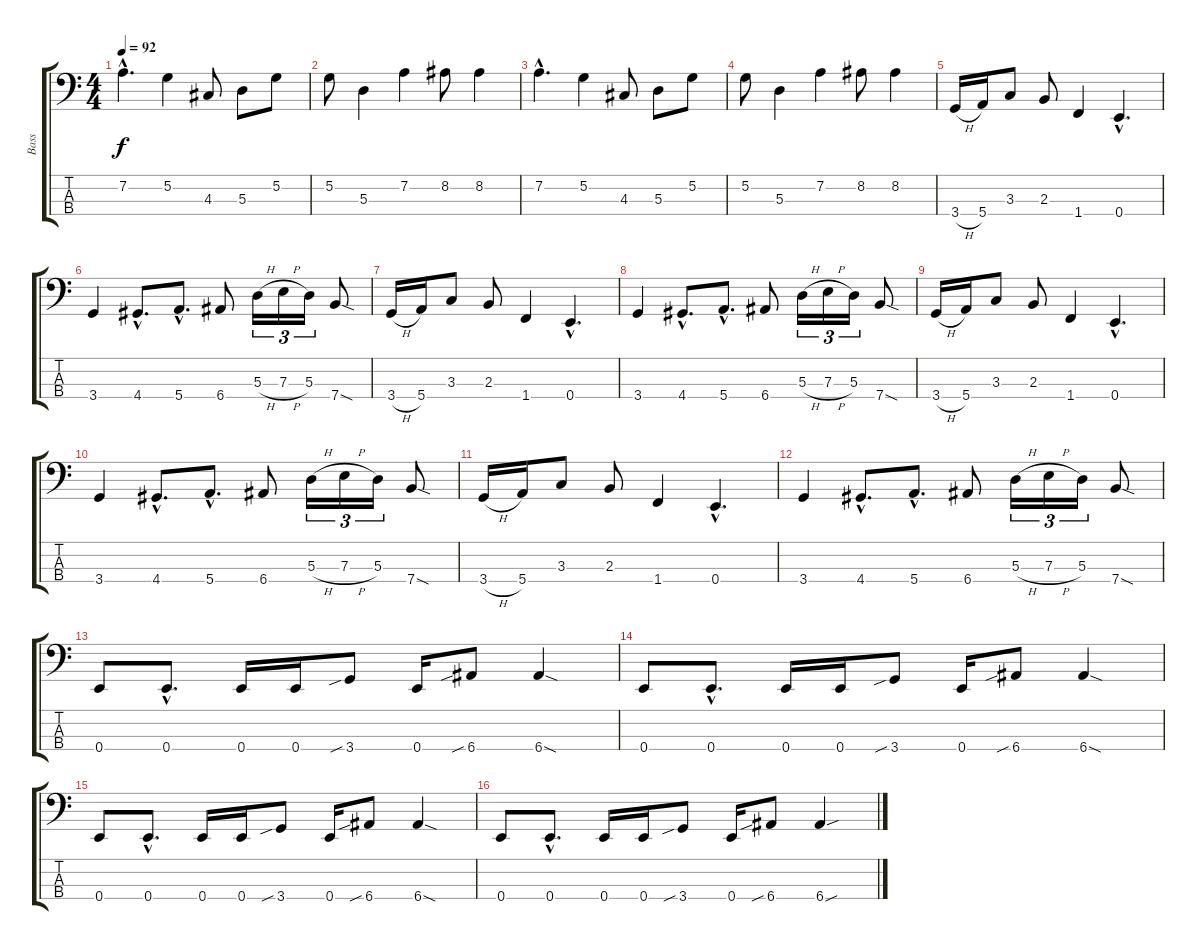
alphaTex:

\track ("Bass" "Bass") {instrument electricbassfinger}
\staff {score tabs}
\tuning (G2 D2 A1 E1) {hide}
\ts (4 4)
\tempo 92
\clef f4
\ks c
7.2{hac}.4{d dy f} 5.2.4 4.3.8 5.3.8 5.2.8 |
5.2.8 5.3.4 7.2.4 8.2.8 8.2.4 |
7.2{hac}.4{d} 5.2.4 4.3.8 5.3.8 5.2.8 |
5.2.8 5.3.4 7.2.4 8.2.8 8.2.4 |
3.4{h}.16{instrument distortionguitar} 5.4.16 3.3.8 2.3.8 1.4.4 0.4{hac}.4{d} |
3.4.4 4.4{hac}.8{d} 5.4{hac}.8{d} 6.4.8 5.3{h}.16{tu (3 2)} 7.3{h}.16{tu (3 2)} 5.3.16{tu (3 2)} 7.4{sod}.8 |
3.4{h}.16{instrument distortionguitar} 5.4.16 3.3.8 2.3.8 1.4.4 0.4{hac}.4{d} |
3.4.4 4.4{hac}.8{d} 5.4{hac}.8{d} 6.4.8 5.3{h}.16{tu (3 2)} 7.3{h}.16{tu (3 2)} 5.3.16{tu (3 2)} 7.4{sod}.8 |
3.4{h}.16{instrument distortionguitar} 5.4.16 3.3.8 2.3.8 1.4.4 0.4{hac}.4{d} |
3.4.4 4.4{hac}.8{d} 5.4{hac}.8{d} 6.4.8 5.3{h}.16{tu (3 2)} 7.3{h}.16{tu (3 2)} 5.3.16{tu (3 2)} 7.4{sod}.8 |
3.4{h}.16{instrument distortionguitar} 5.4.16 3.3.8 2.3.8 1.4.4 0.4{hac}.4{d} |
3.4.4 4.4{hac}.8{d} 5.4{hac}.8{d} 6.4.8 5.3{h}.16{tu (3 2)} 7.3{h}.16{tu (3 2)} 5.3.16{tu (3 2)} 7.4{sod}.8 |
0.4.8{instrument distortionguitar} 0.4{hac}.8{d} 0.4.16 0.4.16 3.4{sib}.8 0.4.16 6.4{sib}.8 6.4{sod}.4 |
0.4.8{instrument distortionguitar} 0.4{hac}.8{d} 0.4.16 0.4.16 3.4{sib}.8 0.4.16 6.4{sib}.8 6.4{sod}.4 |
0.4.8{instrument distortionguitar} 0.4{hac}.8{d} 0.4.16 0.4.16 3.4{sib}.8 0.4.16 6.4{sib}.8 6.4{sod}.4 |
0.4.8{instrument distortionguitar} 0.4{hac}.8{d} 0.4.16 0.4.16 3.4{sib}.8 0.4.16 6.4{sib}.8 6.4{sou}.4
